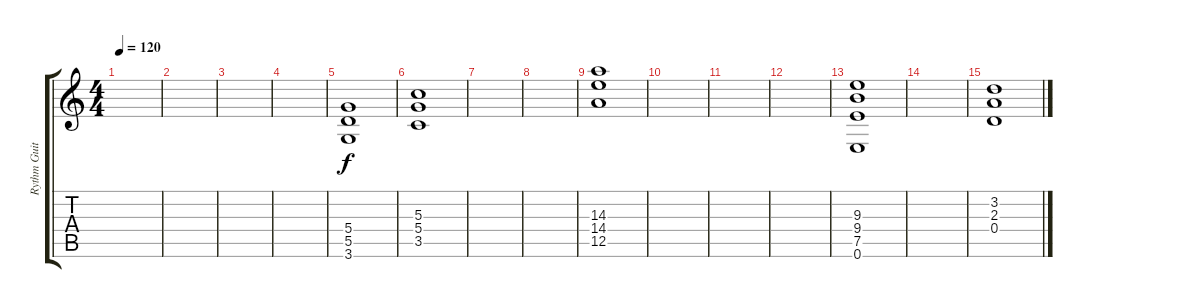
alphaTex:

\track ("Rythm Guitar" "Rythm Guit") {instrument overdrivenguitar}
\staff {score tabs}
\tuning (E4 B3 G3 D3 A2 E2) {hide}
\ts (4 4)
\tempo 120
\clef g2
\ks c
|
|
|
|
(5.4 5.5 3.6).1 |
(5.3 5.4 3.5).1 |
|
|
(14.3 14.4 12.5).1 |
|
|
|
(9.3 9.4 7.5 0.6).1 |
|
(3.2 2.3 0.4).1
